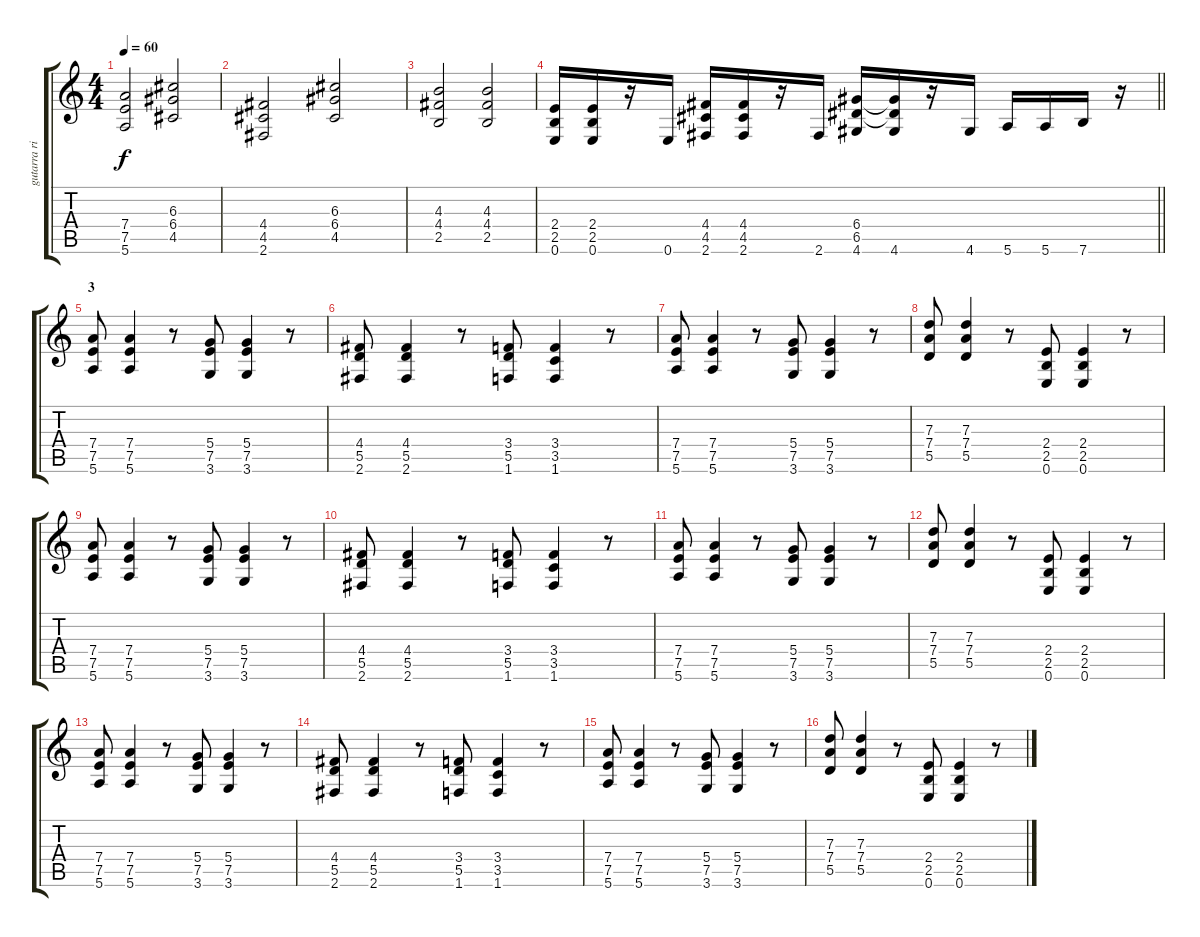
\track ("gutarra ritmica" "gutarra ri") {instrument distortionguitar}
\staff {score tabs}
\tuning (E4 B3 G3 D3 A2 E2) {hide}
\ts (4 4)
\tempo 60
\clef g2
\ks c
(7.4 7.5 5.6).2{dy f} (6.3 6.4 4.5).2 |
(4.4 4.5 2.6).2 (6.3 6.4 4.5).2 |
(4.3 4.4 2.5).2 (4.3 4.4 2.5).2 |
\barLineRight lightlight
(2.4 2.5 0.6).16 (2.4 2.5 0.6).16 r.16 0.6.16 (4.4 4.5 2.6).16 (4.4 4.5 2.6).16 r.16 2.6.16 (6.4 6.5 4.6).16 (6.4{t} 6.5{t} 4.6).16 r.16 4.6.16 5.6.16 5.6.16 7.6.16 r.16 |
\section ("" "3")
(7.4 7.5 5.6).8 (7.4 7.5 5.6).4 r.8 (5.4 7.5 3.6).8 (5.4 7.5 3.6).4 r.8 |
(4.4 5.5 2.6).8 (4.4 5.5 2.6).4 r.8 (3.4 5.5 1.6).8 (3.4 3.5 1.6).4 r.8 |
(7.4 7.5 5.6).8 (7.4 7.5 5.6).4 r.8 (5.4 7.5 3.6).8 (5.4 7.5 3.6).4 r.8 |
(7.3 7.4 5.5).8 (7.3 7.4 5.5).4 r.8 (2.4 2.5 0.6).8 (2.4 2.5 0.6).4 r.8 |
(7.4 7.5 5.6).8 (7.4 7.5 5.6).4 r.8 (5.4 7.5 3.6).8 (5.4 7.5 3.6).4 r.8 |
(4.4 5.5 2.6).8 (4.4 5.5 2.6).4 r.8 (3.4 5.5 1.6).8 (3.4 3.5 1.6).4 r.8 |
(7.4 7.5 5.6).8 (7.4 7.5 5.6).4 r.8 (5.4 7.5 3.6).8 (5.4 7.5 3.6).4 r.8 |
(7.3 7.4 5.5).8 (7.3 7.4 5.5).4 r.8 (2.4 2.5 0.6).8 (2.4 2.5 0.6).4 r.8 |
(7.4 7.5 5.6).8 (7.4 7.5 5.6).4 r.8 (5.4 7.5 3.6).8 (5.4 7.5 3.6).4 r.8 |
(4.4 5.5 2.6).8 (4.4 5.5 2.6).4 r.8 (3.4 5.5 1.6).8 (3.4 3.5 1.6).4 r.8 |
(7.4 7.5 5.6).8 (7.4 7.5 5.6).4 r.8 (5.4 7.5 3.6).8 (5.4 7.5 3.6).4 r.8 |
(7.3 7.4 5.5).8 (7.3 7.4 5.5).4 r.8 (2.4 2.5 0.6).8 (2.4 2.5 0.6).4 r.8
